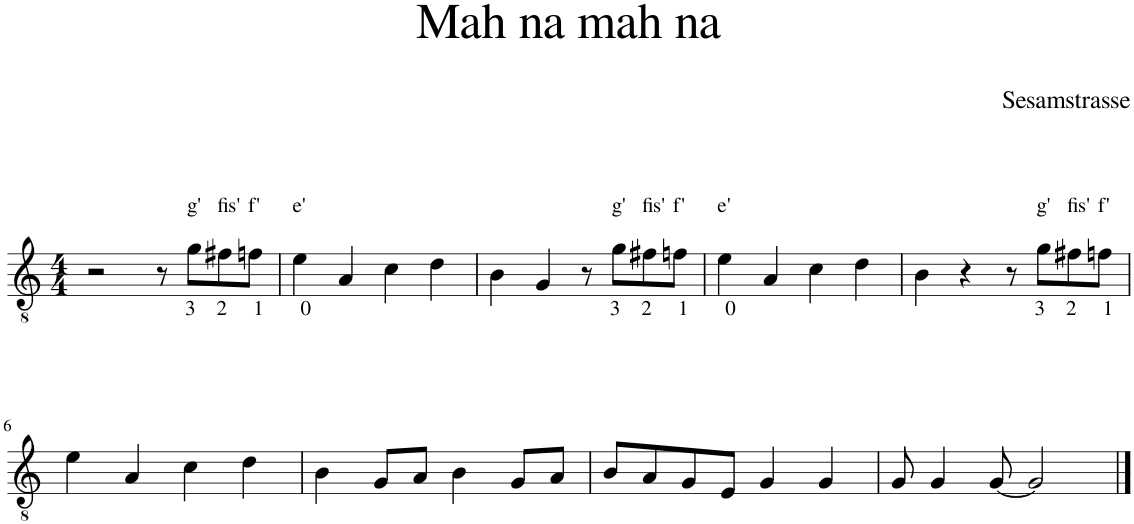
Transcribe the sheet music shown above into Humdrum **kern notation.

**kern
*part1
*staff1
*I"Classical Guitar
*I'Guit.
*clefGv2
*k[]
*M4/4
=1
2r
8r
!LO:TX:a:t=g'
!LO:TX:b:t=3    2     1       0
8g\L
!LO:TX:a:t=fis'
8f#X\
!LO:TX:a:t=f'
8fn\J
=2
!LO:TX:a:t=e'
4e\
4A/
4c\
4d\
=3
4B\
4G/
8r
!LO:TX:a:t=g'
!LO:TX:b:t=3    2     1       0
8g\L
!LO:TX:a:t=fis'
8f#X\
!LO:TX:a:t=f'
8fn\J
=4
!LO:TX:a:t=e'
4e\
4A/
4c\
4d\
=5
4B\
4r
8r
!LO:TX:a:t=g'
!LO:TX:b:t=3    2     1
8g\L
!LO:TX:a:t=fis'
8f#X\
!LO:TX:a:t=f'
8fn\J
!!LO:LB:g=z
=6
4e\
4A/
4c\
4d\
=7
4B\
8G/L
8A/J
4B\
8G/L
8A/J
=8
8B/L
8A/
8G/
8E/J
4G/
4G/
=9
8G/
4G/
[8G/
2G/]
==
*-
